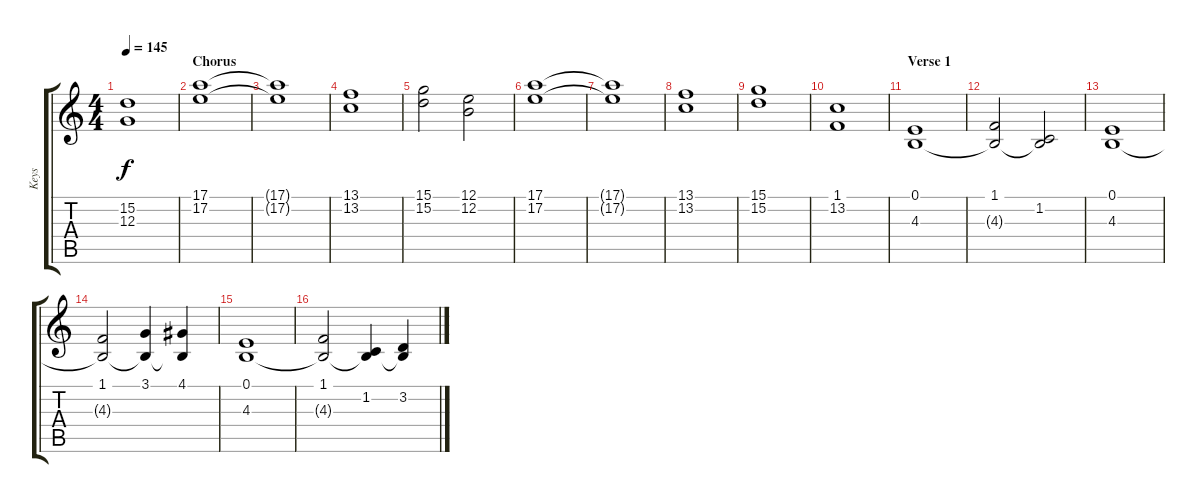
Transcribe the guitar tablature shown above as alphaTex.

\track ("Keys" "Keys") {instrument synthstrings1}
\staff {score tabs}
\tuning (E4 B3 G3 D3 A2 E2) {hide}
\ts (4 4)
\tempo 145
\clef g2
\ks c
(15.2 12.3).1{dy f} |
\section ("" "Chorus")
(17.1 17.2).1 |
(17.1{t} 17.2{t}).1 |
(13.1 13.2).1 |
(15.1 15.2).2 (12.1 12.2).2 |
(17.1 17.2).1 |
(17.1{t} 17.2{t}).1 |
(13.1 13.2).1 |
(15.1 15.2).1 |
(1.1 13.2).1 |
\section ("" "Verse 1")
(0.1 4.3).1 |
(1.1 4.3{t}).2 (1.2 4.3{t}).2 |
(0.1 4.3).1 |
(1.1 4.3{t}).2 (3.1 4.3{t}).4 (4.1 4.3{t}).4 |
(0.1 4.3).1 |
(1.1 4.3{t}).2 (1.2 4.3{t}).4 (3.2 4.3{t}).4
